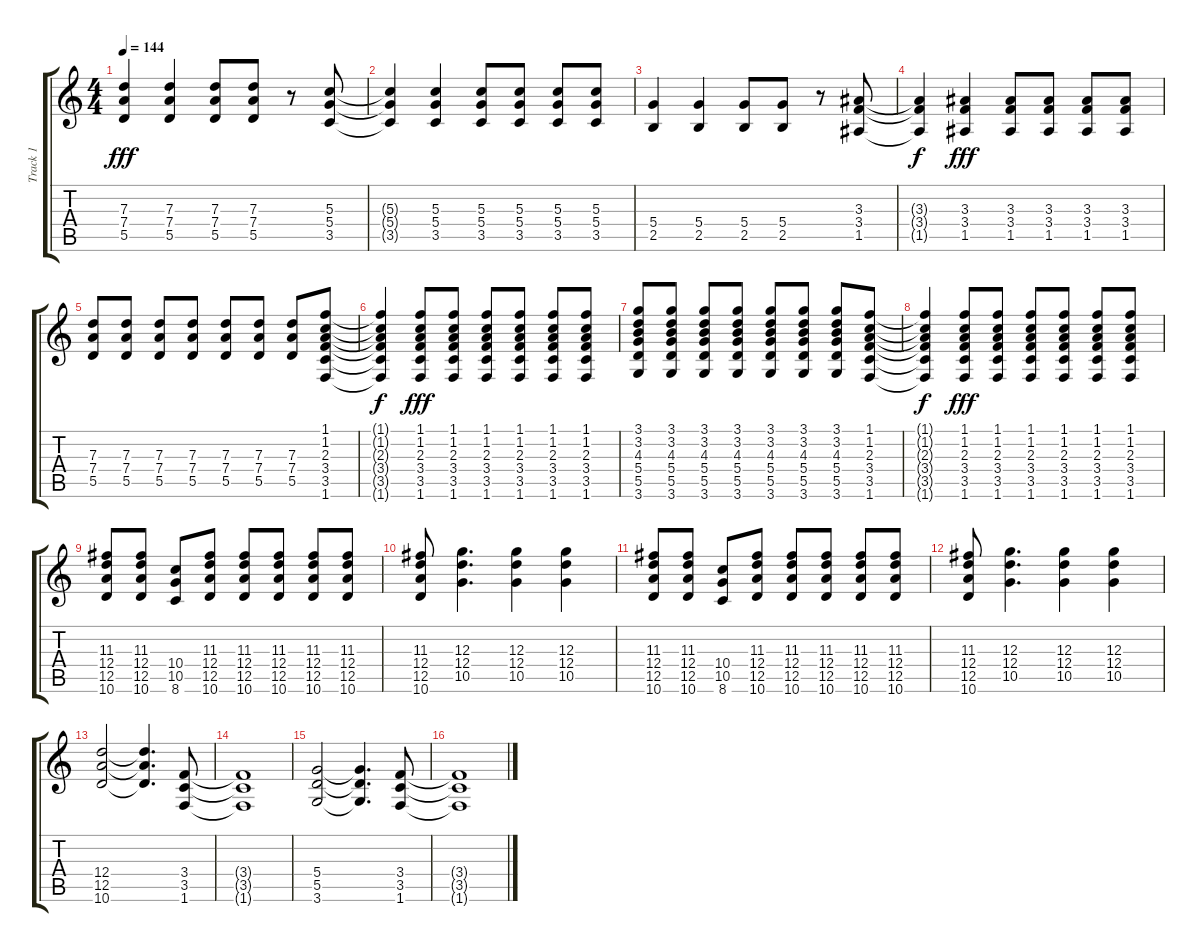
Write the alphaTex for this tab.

\track ("Track 1" "Track 1") {instrument overdrivenguitar}
\staff {score tabs}
\tuning (E4 B3 G3 D3 A2 E2) {hide}
\ts (4 4)
\tempo 144
\clef g2
\ks c
(7.3 7.4 5.5).4{dy fff} (7.3 7.4 5.5).4 (7.3 7.4 5.5).8 (7.3 7.4 5.5).8 r.8 (5.3 5.4 3.5).8 |
(5.3{t} 5.4{t} 3.5{t}).4 (5.3 5.4 3.5).4 (5.3 5.4 3.5).8 (5.3 5.4 3.5).8 (5.3 5.4 3.5).8 (5.3 5.4 3.5).8 |
(5.4 2.5).4 (5.4 2.5).4 (5.4 2.5).8 (5.4 2.5).8 r.8 (3.3 3.4 1.5).8 |
(3.3{t} 3.4{t} 1.5{t}).4{dy f} (3.3 3.4 1.5).4{dy fff} (3.3 3.4 1.5).8 (3.3 3.4 1.5).8 (3.3 3.4 1.5).8 (3.3 3.4 1.5).8 |
(7.3 7.4 5.5).8 (7.3 7.4 5.5).8 (7.3 7.4 5.5).8 (7.3 7.4 5.5).8 (7.3 7.4 5.5).8 (7.3 7.4 5.5).8 (7.3 7.4 5.5).8 (1.1 1.2 2.3 3.4 3.5 1.6).8 |
(1.1{t} 1.2{t} 2.3{t} 3.4{t} 3.5{t} 1.6{t}).4{dy f} (1.1 1.2 2.3 3.4 3.5 1.6).8{dy fff} (1.1 1.2 2.3 3.4 3.5 1.6).8 (1.1 1.2 2.3 3.4 3.5 1.6).8 (1.1 1.2 2.3 3.4 3.5 1.6).8 (1.1 1.2 2.3 3.4 3.5 1.6).8 (1.1 1.2 2.3 3.4 3.5 1.6).8 |
(3.1 3.2 4.3 5.4 5.5 3.6).8 (3.1 3.2 4.3 5.4 5.5 3.6).8 (3.1 3.2 4.3 5.4 5.5 3.6).8 (3.1 3.2 4.3 5.4 5.5 3.6).8 (3.1 3.2 4.3 5.4 5.5 3.6).8 (3.1 3.2 4.3 5.4 5.5 3.6).8 (3.1 3.2 4.3 5.4 5.5 3.6).8 (1.1 1.2 2.3 3.4 3.5 1.6).8 |
(1.1{t} 1.2{t} 2.3{t} 3.4{t} 3.5{t} 1.6{t}).4{dy f} (1.1 1.2 2.3 3.4 3.5 1.6).8{dy fff} (1.1 1.2 2.3 3.4 3.5 1.6).8 (1.1 1.2 2.3 3.4 3.5 1.6).8 (1.1 1.2 2.3 3.4 3.5 1.6).8 (1.1 1.2 2.3 3.4 3.5 1.6).8 (1.1 1.2 2.3 3.4 3.5 1.6).8 |
(11.3 12.4 12.5 10.6).8 (11.3 12.4 12.5 10.6).8 (10.4 10.5 8.6).8 (11.3 12.4 12.5 10.6).8 (11.3 12.4 12.5 10.6).8 (11.3 12.4 12.5 10.6).8 (11.3 12.4 12.5 10.6).8 (11.3 12.4 12.5 10.6).8 |
(11.3 12.4 12.5 10.6).8 (12.3 12.4 10.5).4{d} (12.3 12.4 10.5).4 (12.3 12.4 10.5).4 |
(11.3 12.4 12.5 10.6).8 (11.3 12.4 12.5 10.6).8 (10.4 10.5 8.6).8 (11.3 12.4 12.5 10.6).8 (11.3 12.4 12.5 10.6).8 (11.3 12.4 12.5 10.6).8 (11.3 12.4 12.5 10.6).8 (11.3 12.4 12.5 10.6).8 |
(11.3 12.4 12.5 10.6).8 (12.3 12.4 10.5).4{d} (12.3 12.4 10.5).4 (12.3 12.4 10.5).4 |
(12.4 12.5 10.6).2 (12.4{t} 12.5{t} 10.6{t}).4{d} (3.4 3.5 1.6).8 |
(3.4{t} 3.5{t} 1.6{t}).1 |
(5.4 5.5 3.6).2 (5.4{t} 5.5{t} 3.6{t}).4{d} (3.4 3.5 1.6).8 |
(3.4{t} 3.5{t} 1.6{t}).1
